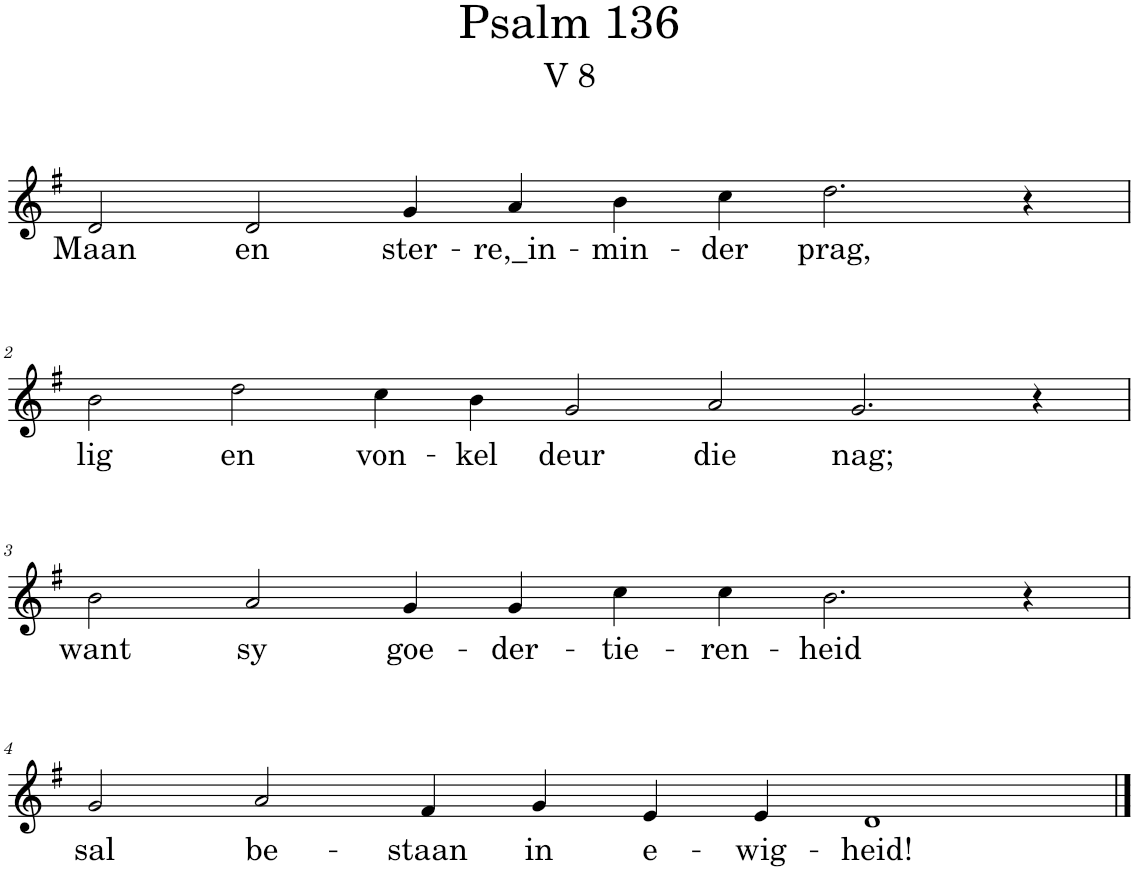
**kern	**text
*part1	*part1
*staff1	*staff1
*I"Pipe Organ	*
*I'Org.	*
*clefG2	*
*k[f#]	*
*M12/4	*
=1	=1
!	!LO:LY:b
2d/	Maan
!	!LO:LY:b
2d/	en
!	!LO:LY:b
4g/	ster-
!	!LO:LY:b
4a/	-re,_in-
!	!LO:LY:b
4b\	-min-
!	!LO:LY:b
4cc\	-der
!	!LO:LY:b
2.dd\	prag,
4r	.
!!LO:LB:g=z
=2	=2
*M14/4	*
!	!LO:LY:b
2b\	lig
!	!LO:LY:b
2dd\	en
!	!LO:LY:b
4cc\	von-
!	!LO:LY:b
4b\	-kel
!	!LO:LY:b
2g/	deur
!	!LO:LY:b
2a/	die
!	!LO:LY:b
2.g/	nag;
4r	.
!!LO:LB:g=z
=3	=3
*M12/4	*
!	!LO:LY:b
2b\	want
!	!LO:LY:b
2a/	sy
!	!LO:LY:b
4g/	goe-
!	!LO:LY:b
4g/	-der-
!	!LO:LY:b
4cc\	-tie-
!	!LO:LY:b
4cc\	-ren-
!	!LO:LY:b
2.b\	-heid
4r	.
!!LO:LB:g=z
=4	=4
!	!LO:LY:b
2g/	sal
!	!LO:LY:b
2a/	be-
!	!LO:LY:b
4f#/	-staan
!	!LO:LY:b
4g/	in
!	!LO:LY:b
4e/	e-
!	!LO:LY:b
4e/	-wig-
!	!LO:LY:b
1d	-heid!
==	==
*-	*-
